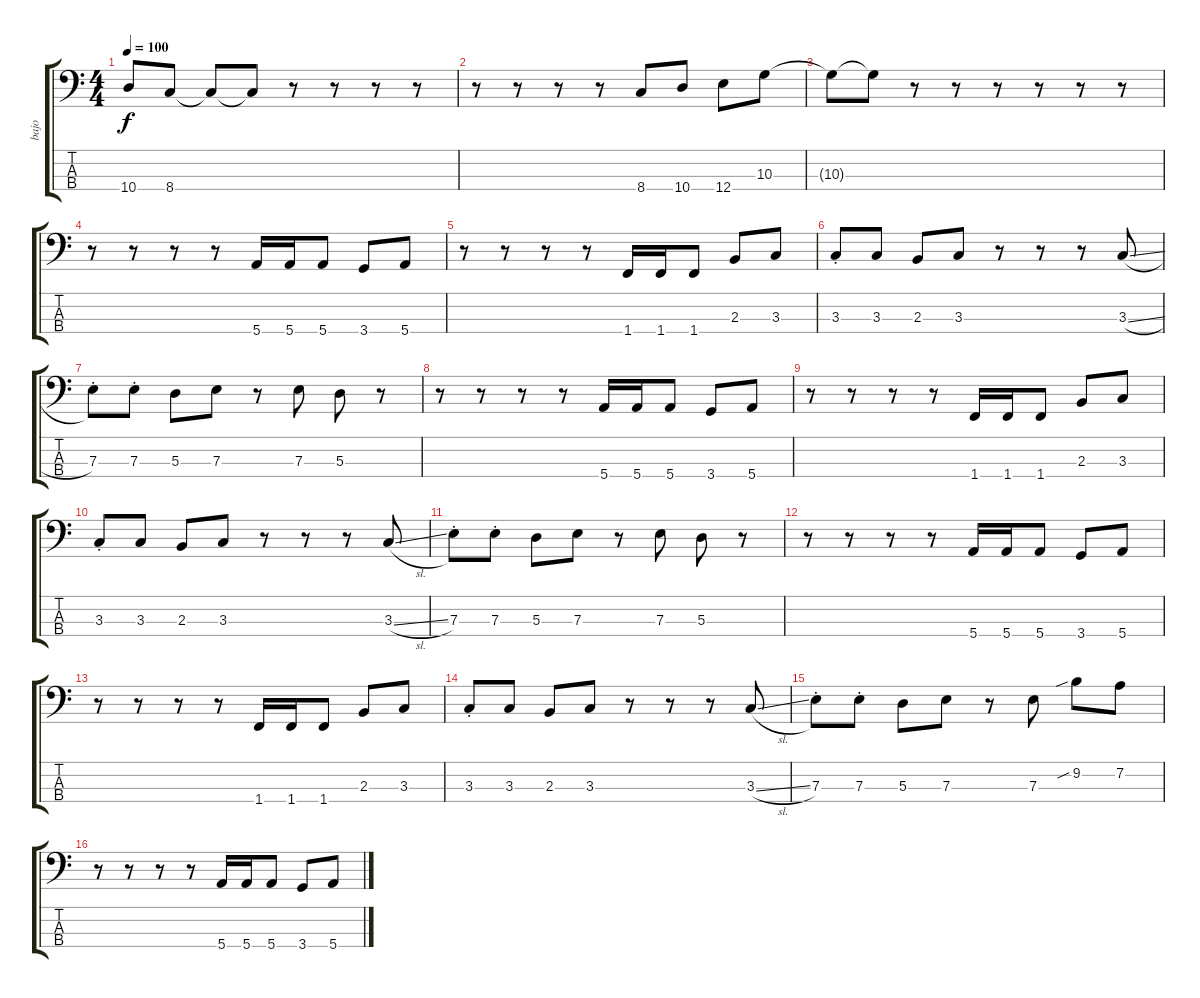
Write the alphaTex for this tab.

\track ("bajo" "bajo") {instrument electricbassfinger}
\staff {score tabs}
\tuning (G2 D2 A1 E1) {hide}
\ts (4 4)
\tempo 100
\clef f4
\ks c
10.4{t}.8{dy f} 8.4.8 8.4{t}.8 8.4{t}.8 r.8 r.8 r.8 r.8 |
r.8 r.8 r.8 r.8 8.4.8 10.4.8 12.4.8 10.3.8 |
10.3{t}.8 10.3{t}.8 r.8 r.8 r.8 r.8 r.8 r.8 |
r.8 r.8 r.8 r.8 5.4.16 5.4.16 5.4.8 3.4.8 5.4.8 |
r.8 r.8 r.8 r.8 1.4.16 1.4.16 1.4.8 2.3.8 3.3.8 |
3.3{st}.8 3.3.8 2.3.8 3.3.8 r.8 r.8 r.8 3.3{sl}.8 |
7.3{st}.8 7.3{st}.8 5.3.8 7.3.8 r.8 7.3.8 5.3.8 r.8 |
r.8 r.8 r.8 r.8 5.4.16 5.4.16 5.4.8 3.4.8 5.4.8 |
r.8 r.8 r.8 r.8 1.4.16 1.4.16 1.4.8 2.3.8 3.3.8 |
3.3{st}.8 3.3.8 2.3.8 3.3.8 r.8 r.8 r.8 3.3{sl}.8 |
7.3{st}.8 7.3{st}.8 5.3.8 7.3.8 r.8 7.3.8 5.3.8 r.8 |
r.8 r.8 r.8 r.8 5.4.16 5.4.16 5.4.8 3.4.8 5.4.8 |
r.8 r.8 r.8 r.8 1.4.16 1.4.16 1.4.8 2.3.8 3.3.8 |
3.3{st}.8 3.3.8 2.3.8 3.3.8 r.8 r.8 r.8 3.3{sl}.8 |
7.3{st}.8 7.3{st}.8 5.3.8 7.3.8 r.8 7.3.8 9.2{sib}.8 7.2.8 |
r.8 r.8 r.8 r.8 5.4.16 5.4.16 5.4.8 3.4.8 5.4.8
